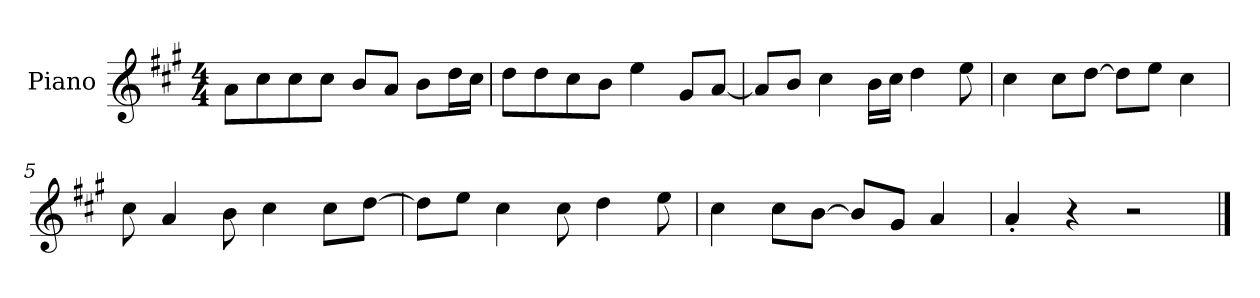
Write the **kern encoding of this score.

**kern
*part1
*staff1
*I"Piano
*I'P-no
*clefG2
*k[f#c#g#]
*M4/4
*MM90
=1
8a\L
8cc#\
8cc#\
8cc#\J
8b/L
8a/J
8b\L
16dd\L
16cc#\JJ
=2
8dd\L
8dd\
8cc#\
8b\J
4ee\
8g#/L
[8a/J
=3
8a/L]
8b/J
4cc#\
16b\LL
16cc#\JJ
4dd\
8ee\
=4
4cc#\
8cc#\L
[8dd\J
8dd\L]
8ee\J
4cc#\
=5
8cc#\
4a/
8b\
4cc#\
8cc#\L
[8dd\J
!!LO:LB:g=z
=6
8dd\L]
8ee\J
4cc#\
8cc#\
4dd\
8ee\
=7
4cc#\
8cc#\L
[8b\J
8b/L]
8g#/J
4a/
=8
4a'/
4r
2r
==
*-
